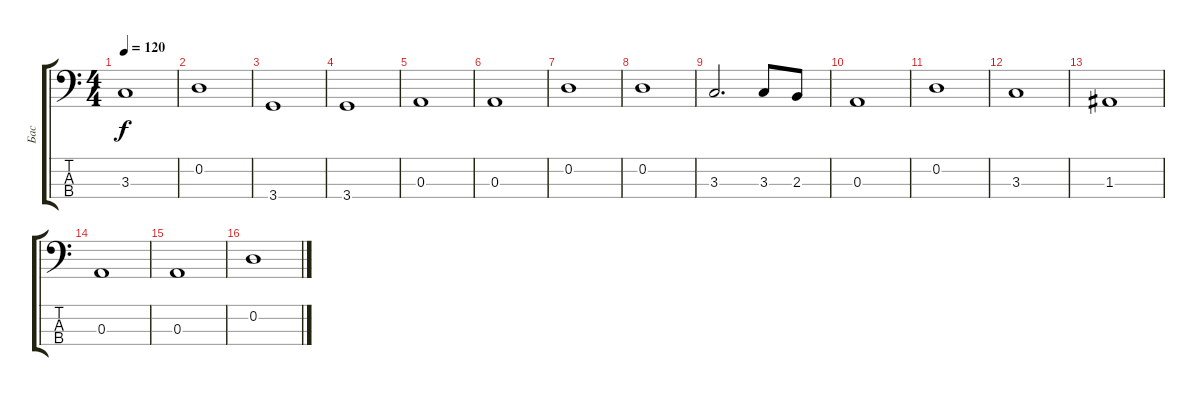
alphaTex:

\track ("Бас" "Бас") {instrument electricbassfinger}
\staff {score tabs}
\tuning (G2 D2 A1 E1) {hide}
\ts (4 4)
\tempo 120
\clef f4
\ks c
3.3.1{dy f} |
0.2.1 |
3.4.1 |
3.4.1 |
0.3.1 |
0.3.1 |
0.2.1 |
0.2.1 |
3.3.2{d} 3.3.8 2.3.8 |
0.3.1 |
0.2.1 |
3.3.1 |
1.3.1 |
0.3.1 |
0.3.1 |
0.2.1
